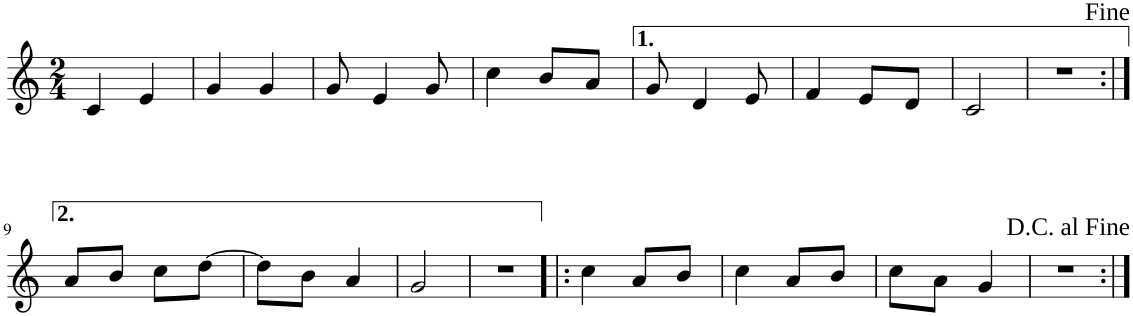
**kern
*part1
*staff1
*I"Voice
*clefG2
*k[]
*M2/4
=1
4c/
4e/
=2
4g/
4g/
=3
8g/
4e/
8g/
=4
4cc\
8b/L
8a/J
=5
8g/
4d/
8e/
=6
4f/
8e/L
8d/J
=7
2c/
=8
2r
!LO:TX:a:t=<font face="Times New Roman"/>Fine
!!LO:LB:g=z
=9:|!
8a/L
8b/J
8cc\L
[8dd\J
=10
8dd\L]
8b\J
4a/
=11
2g/
=12
2r
=13!|:
4cc\
8a/L
8b/J
=14
4cc\
8a/L
8b/J
=15
8cc\L
8a\J
4g/
=16
2r
!LO:TX:a:t=<font face="Times New Roman"/>D.C. al Fine
=:|!
*-
